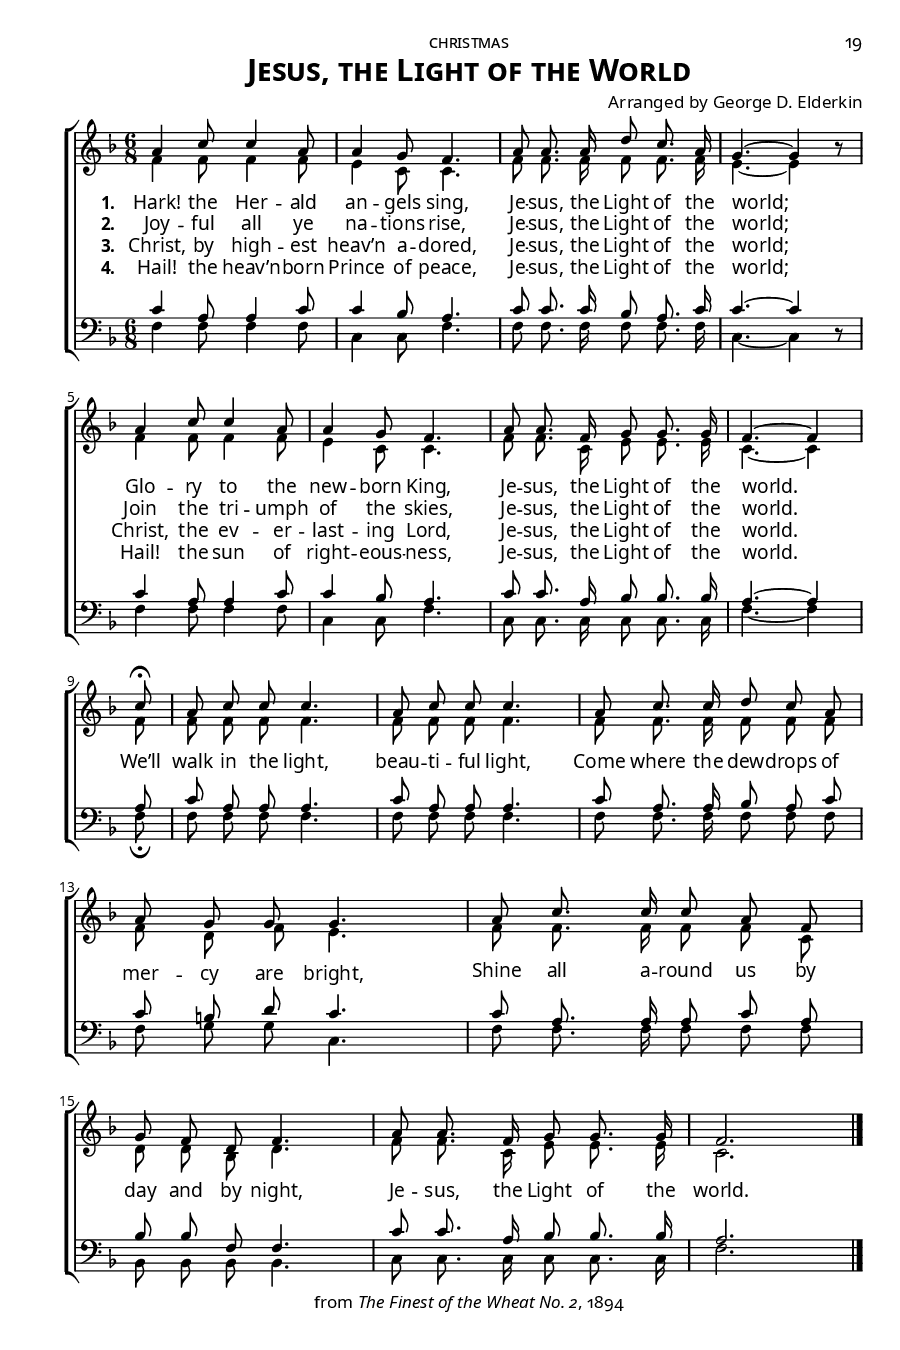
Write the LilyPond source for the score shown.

\version "2.14.2"
\include "util.ly"
\header {
  title = \markup{\override #'(font-name . "Garamond Premier Pro Semibold"){ \abs-fontsize #15 \smallCapsOldStyle"Jesus, the Light of the World"}}
  composer = \markup\oldStyleNum"Arranged by George D. Elderkin"
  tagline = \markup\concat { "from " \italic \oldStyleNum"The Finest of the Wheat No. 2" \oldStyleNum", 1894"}
}
\paper {
  %print-all-headers = ##f
  paper-height = 9\in
  paper-width = 6\in
  indent = 0\in
  %system-system-spacing = #'((basic-distance . 10) (padding . 0))
  %system-system-spacing =
  %  #'((basic-distance . 0)
  %     (minimum-distance . 0)
  %     (padding . -0.35)
  %     (stretchability . 100))
  ragged-last-bottom = ##f
  ragged-bottom = ##f
  two-sided = ##t
  inner-margin = 0.5\in
  outer-margin = 0.25\in
  top-margin = 0.25\in
  bottom-margin = 0.25\in
  first-page-number = #019
  print-first-page-number = ##t
  headerLine = \markup{\override #'(font-name . "Garamond Premier Pro") \smallCapsOldStyle"christmas"}
  oddHeaderMarkup = \markup\fill-line{
     \override #'(font-name . "Garamond Premier Pro")\abs-fontsize #8.5
     \combine 
        \fill-line{"" \on-the-fly #print-page-number-check-first
        \oldStylePageNum""
        }
        \fill-line{\headerLine}
  }
  evenHeaderMarkup = \markup {
     \override #'(font-name . "Garamond Premier Pro")\abs-fontsize #8.5
     \combine
        \on-the-fly #print-page-number-check-first
        \oldStylePageNum""
        \fill-line{\headerLine}
  }
}
#(set-global-staff-size 15) \paper{ #(define fonts (make-pango-font-tree "GoudyOlSt BT" "Garamond Premier Pro" "Garamond Premier Pro" (/ 15 20))) }
global = {
  \key f \major
  \time 6/8
  \autoBeamOff
}

sopMusic = \relative c'' {
  a4 c8 c4 a8 |
  a4 g8 f4. |
  a8 a8. a16 d8 c8. a16 |
  g4.~ g4 b8\rest |
  a4 c8 c4 a8 |
  a4 g8 f4. |
  
  a8 a8. f16 g8 g8. g16 |
  \partial 8*5 f4.~ f4 | \break
  \partial 8 c'8\fermata |
  a8 c c c4. |
  a8 c c c4. |
  a8 c8. c16
  
  d8 c a |
  a g g g4. |
  a8 c8. c16 c8 a f |
  g f d f4.
  a8 a8. f16 g8 g8. g16 |
  f2. \bar "|."
}
sopWords = \lyricmode {
  
}

altoMusic = \relative c' {
  f4 f8 f4 f8 |
  e4 c8 c4. |
  f8 f8. f16 f8 f8. f16 |
  e4.~ e4 s8 |
  f4 f8 f4 f8 |
  e4 c8 c4. |
  
  f8 f8. c16 e8 e8. e16 |
  c4.~ c4 |
  f8 |
  f8 f f f4. |
  f8 f f f4. |
  f8 f8. f16 
  
  f8 f f |
  f d f e4. |
  f8 f8. f16 f8 f c |
  d d bes d4. |
  
  f8 f8. c16 e8 e8. e16 |
  c2. \bar "|."
}
altoWords = \lyricmode {
  \set stanza = #"1. "
  Hark! the Her -- ald an -- gels sing,
  Je -- sus, the Light of the world;
  Glo -- ry to the new -- born King,
  Je -- sus, the Light of the world.
  
  \dropLyricsIV
  We’ll walk in the light,
  beau -- ti -- ful light,
  Come where the dew -- drops of mer -- cy are bright,
  \raiseLyrics
  Shine all a -- round us by day and by night,
  Je -- sus, the Light of the world.
}
altoWordsII = \lyricmode {
%\markup\italic
  \set stanza = #"2. "
  Joy -- ful all ye na -- tions rise,
  Je -- sus, the Light of the world;
  Join the tri -- umph of the skies,
  Je -- sus, the Light of the world.
}
altoWordsIII = \lyricmode {
  \set stanza = #"3. "
  Christ, by high -- est heav’n a -- dored,
  Je -- sus, the Light of the world;
  Christ, the ev -- er -- last -- ing Lord,
  Je -- sus, the Light of the world.
}
altoWordsIV = \lyricmode {
  \set stanza = #"4. "
  Hail! the heav’n -- born Prince of peace,
  Je -- sus, the Light of the world;
  Hail! the sun of right -- eous -- ness,
  Je -- sus, the Light of the world.
}
altoWordsV = \lyricmode {
  \set stanza = #"5. "
  \set ignoreMelismata = ##t
}
altoWordsVI = \lyricmode {
  \set stanza = #"6. "
  \set ignoreMelismata = ##t
}
tenorMusic = \relative c' {
  c4 a8 a4 c8 |
  c4 bes8 a4. |
  c8 c8. c16 bes8 a8. c16 |
  c4.~ c4 s8 |
  c4 a8 a4 c8 |
  c4 bes8 a4. |
  
  c8 c8. a16 bes8 bes8. bes16 |
  a4.~ a4 |
  a8 |
  c8 a a a4. |
  c8 a a a4. |
  c8 a8. a16 
  
  bes8 a c |
  c b d c4. |
  c8 a8. a16 a8 c a |
  bes bes f f4. |
  
  c'8 c8. a16 bes8 bes8. bes16 |
  a2. \bar "|."
}
tenorWords = \lyricmode {

}

bassMusic = \relative c {
  f4 f8 f4 f8 |
  c4 c8 f4. |
  f8 f8. f16 f8 f8. f16 |
  c4.~ c4 d8\rest |
  f4 f8 f4 f8 |
  c4 c8 f4. |
  
  c8 c8. c16 c8 c8. c16 |
  f4.~ f4 |
  f8\fermata |
  f8 f f f4. |
  f8 f f f4. |
  f8 f8. f16
  
  f8 f f |
  f g g c,4. |
  f8 f8. f16 f8 f f |
  bes, bes bes bes4. |
  
  c8 c8. c16 c8 c8. c16 |
  f2. \bar "|."
}
bassWords = \lyricmode {

}

pianoRH = \relative c' {
  
}
pianoLH = \relative c' {
  
}

\score {
  <<
   \new ChoirStaff <<
    \new Staff = women <<
      \new Voice = "sopranos" { \voiceOne << \global \sopMusic >> }
      \new Voice = "altos" { \voiceTwo << \global \altoMusic >> }
    >>
    \new Lyrics \with { alignAboveContext = #"women" \override VerticalAxisGroup #'nonstaff-relatedstaff-spacing = #'((basic-distance . 1))} \lyricsto "sopranos" \sopWords
    \new Lyrics = "altosVI"  \with { alignBelowContext = #"women" } \lyricsto "sopranos" \altoWordsVI
    \new Lyrics = "altosV"  \with { alignBelowContext = #"women" } \lyricsto "sopranos" \altoWordsV
    \new Lyrics = "altosIV"  \with { alignBelowContext = #"women" } \lyricsto "sopranos" \altoWordsIV
    \new Lyrics = "altosIII"  \with { alignBelowContext = #"women" } \lyricsto "sopranos" \altoWordsIII
    \new Lyrics = "altosII"  \with { alignBelowContext = #"women" } \lyricsto "sopranos" \altoWordsII
    \new Lyrics = "altos"  \with { alignBelowContext = #"women" } \lyricsto "sopranos" \altoWords
   \new Staff = men <<
      \clef bass
      \new Voice = "tenors" { \voiceOne << \global \tenorMusic >> }
      \new Voice = "basses" { \voiceTwo << \global \bassMusic >> }
    >>
    \new Lyrics \with { alignAboveContext = #"men" \override VerticalAxisGroup #'nonstaff-relatedstaff-spacing = #'((basic-distance . 1)) } \lyricsto "tenors" \tenorWords
    \new Lyrics \with { alignBelowContext = #"men" \override VerticalAxisGroup #'nonstaff-relatedstaff-spacing = #'((basic-distance . 1)) } \lyricsto "basses" \bassWords
  >>
%    \new PianoStaff << \new Staff { \new Voice { \pianoRH } } \new Staff { \clef "bass" \pianoLH } >>
  >>
  \layout {
    \context {
      \Score
      %\override SpacingSpanner #'base-shortest-duration = #(ly:make-moment 1 8)
      %\override SpacingSpanner #'common-shortest-duration = #(ly:make-moment 1 4)
    }
    \context {
      % Remove all empty staves
      % \Staff \RemoveEmptyStaves \override VerticalAxisGroup #'remove-first = ##t
    }
  }
  \midi {
    \tempo 4 = 90
    \set Staff.midiInstrument = "flute"
  
    \context {
      \Voice
      \remove "Dynamic_performer"
    }
  }
}
